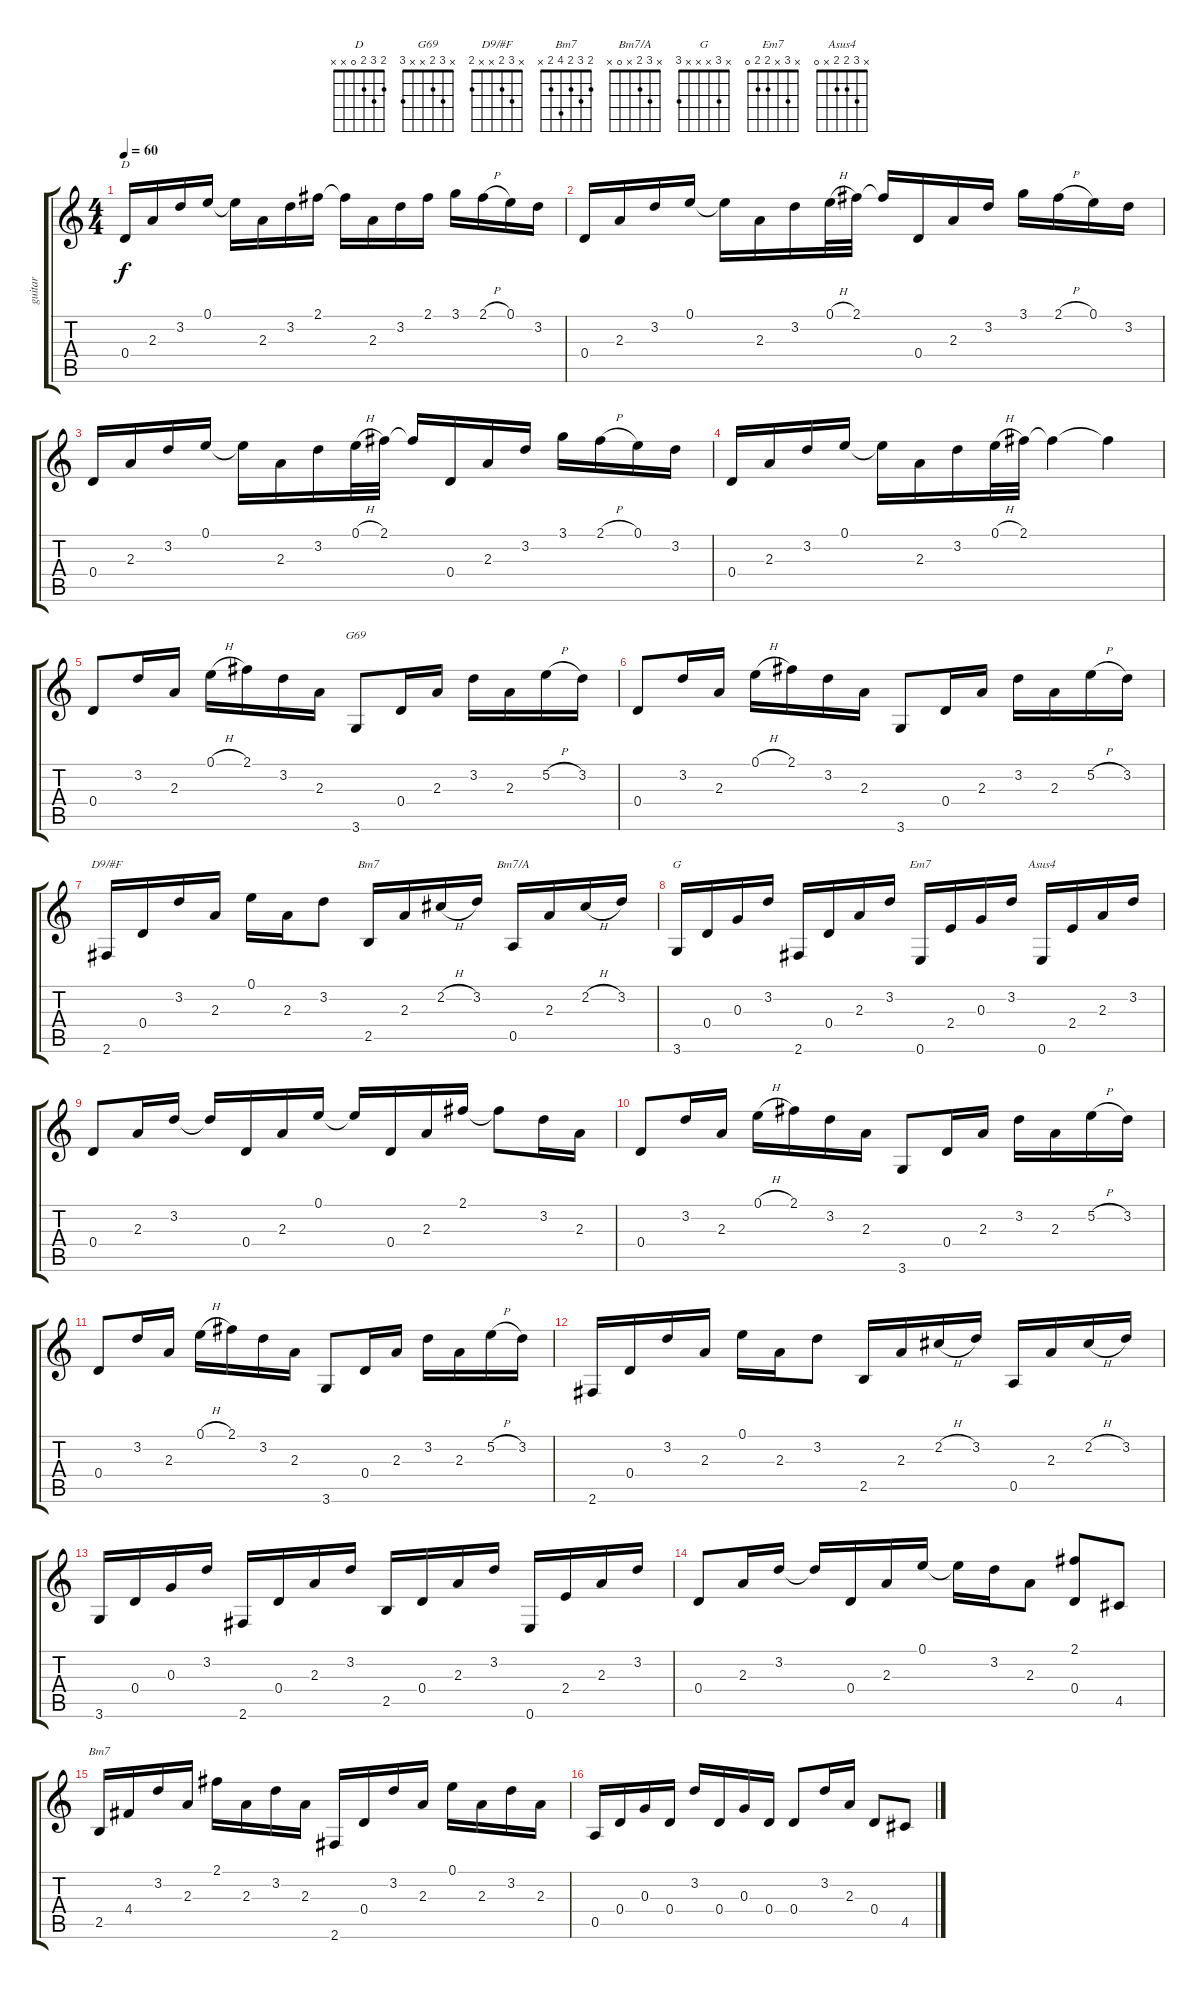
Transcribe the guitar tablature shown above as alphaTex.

\track ("guitar" "guitar") {instrument acousticguitarnylon}
\staff {score tabs}
\tuning (E4 B3 G3 D3 A2 E2) {hide}
\chord ("D" 2 3 2 0 x x)
\chord ("G69" x 3 2 x x 3)
\chord ("D9/#F" x 3 2 x x 2)
\chord ("Bm7" x 3 2 x 2 x)
\chord ("Bm7/A" x 3 2 x 0 x)
\chord ("G" x 3 x x x 3)
\chord ("Em7" x 3 x 2 2 0)
\chord ("Asus4" x 3 2 2 x 0)
\chord ("Bm7" 2 3 2 4 2 x)
\ts (4 4)
\tempo 60
\clef g2
\ks c
0.4.16{ch "D" dy f instrument acousticguitarnylon} 2.3.16 3.2.16 0.1.16 0.1{t}.16 2.3.16 3.2.16 2.1.16 2.1{t}.16 2.3.16 3.2.16 2.1.16 3.1.16 2.1{h}.16 0.1.16 3.2.16 |
0.4.16 2.3.16 3.2.16 0.1.16 0.1{t}.16 2.3.16 3.2.16 0.1{h}.32 2.1.32 2.1{t}.16 0.4.16 2.3.16 3.2.16 3.1.16 2.1{h}.16 0.1.16 3.2.16 |
0.4.16 2.3.16 3.2.16 0.1.16 0.1{t}.16 2.3.16 3.2.16 0.1{h}.32 2.1.32 2.1{t}.16 0.4.16 2.3.16 3.2.16 3.1.16 2.1{h}.16 0.1.16 3.2.16 |
0.4.16 2.3.16 3.2.16 0.1.16 0.1{t}.16 2.3.16 3.2.16 0.1{h}.32 2.1.32 2.1{t}.4 2.1{t}.4 |
0.4.8 3.2.16 2.3.16 0.1{h}.16 2.1.16 3.2.16 2.3.16 3.6.8{ch "G69"} 0.4.16 2.3.16 3.2.16 2.3.16 5.2{h}.16 3.2.16 |
0.4.8 3.2.16 2.3.16 0.1{h}.16 2.1.16 3.2.16 2.3.16 3.6.8 0.4.16 2.3.16 3.2.16 2.3.16 5.2{h}.16 3.2.16 |
2.6.16{ch "D9/#F"} 0.4.16 3.2.16 2.3.16 0.1.16 2.3.16 3.2.8 2.5.16{ch "Bm7"} 2.3.16 2.2{h}.16 3.2.16 0.5.16{ch "Bm7/A"} 2.3.16 2.2{h}.16 3.2.16 |
3.6.16{ch "G"} 0.4.16 0.3.16 3.2.16 2.6.16 0.4.16 2.3.16 3.2.16 0.6.16{ch "Em7"} 2.4.16 0.3.16 3.2.16 0.6.16{ch "Asus4"} 2.4.16 2.3.16 3.2.16 |
0.4.8 2.3.16 3.2.16 3.2{t}.16 0.4.16 2.3.16 0.1.16 0.1{t}.16 0.4.16 2.3.16 2.1.16 2.1{t}.8 3.2.16 2.3.16 |
0.4.8 3.2.16 2.3.16 0.1{h}.16 2.1.16 3.2.16 2.3.16 3.6.8 0.4.16 2.3.16 3.2.16 2.3.16 5.2{h}.16 3.2.16 |
0.4.8 3.2.16 2.3.16 0.1{h}.16 2.1.16 3.2.16 2.3.16 3.6.8 0.4.16 2.3.16 3.2.16 2.3.16 5.2{h}.16 3.2.16 |
2.6.16 0.4.16 3.2.16 2.3.16 0.1.16 2.3.16 3.2.8 2.5.16 2.3.16 2.2{h}.16 3.2.16 0.5.16 2.3.16 2.2{h}.16 3.2.16 |
3.6.16 0.4.16 0.3.16 3.2.16 2.6.16 0.4.16 2.3.16 3.2.16 2.5.16 0.4.16 2.3.16 3.2.16 0.6.16 2.4.16 2.3.16 3.2.16 |
0.4.8 2.3.16 3.2.16 3.2{t}.16 0.4.16 2.3.16 0.1.16 0.1{t}.16 3.2.16 2.3.8 (2.1 0.4).8 4.5.8 |
2.5.16{ch "Bm7"} 4.4.16 3.2.16 2.3.16 2.1.16 2.3.16 3.2.16 2.3.16 2.6.16 0.4.16 3.2.16 2.3.16 0.1.16 2.3.16 3.2.16 2.3.16 |
0.5.16 0.4.16 0.3.16 0.4.16 3.2.16 0.4.16 0.3.16 0.4.16 0.4.8 3.2.16 2.3.16 0.4.8 4.5.8
